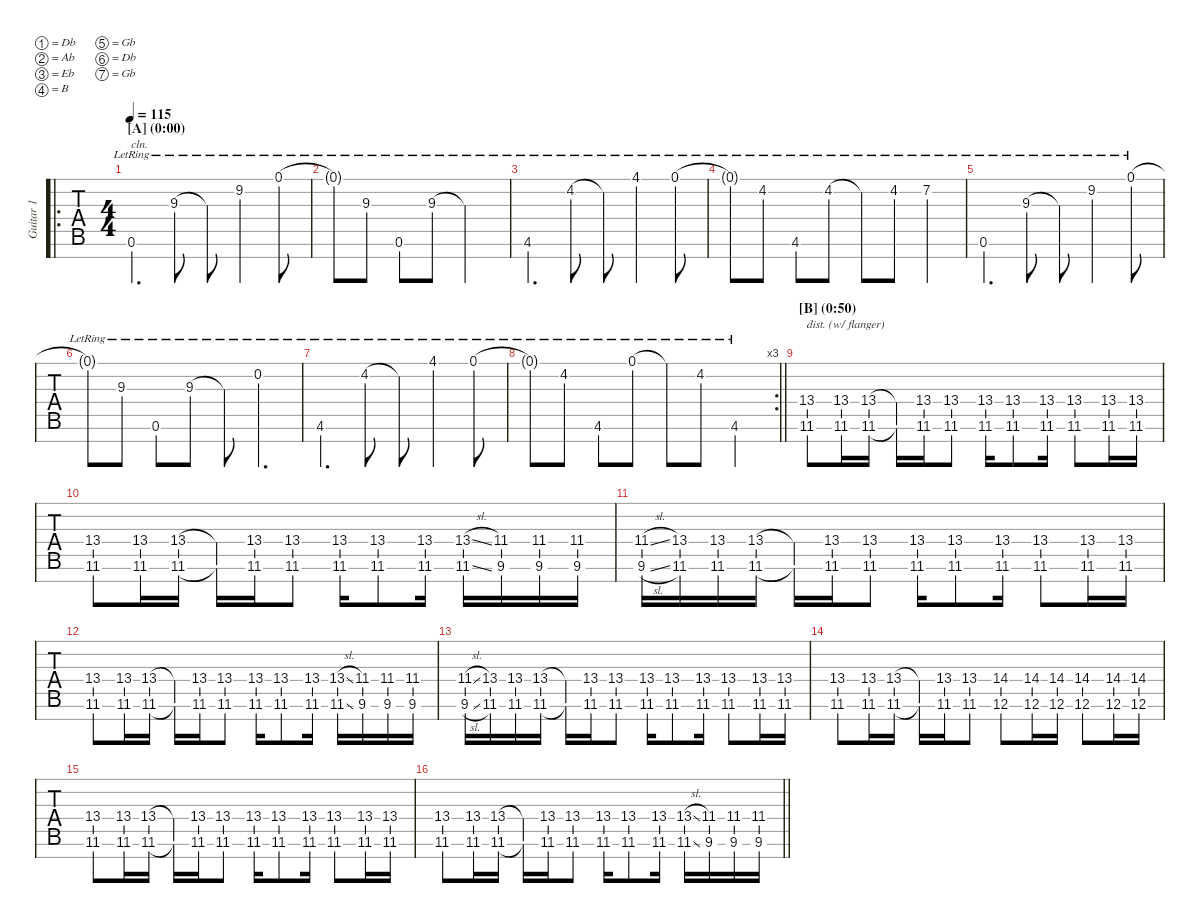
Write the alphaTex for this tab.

\defaultSystemsLayout 2
\hideDynamics
\bracketExtendMode nobrackets
\multiTrackTrackNamePolicy allsystems
\firstSystemTrackNameMode fullname
\otherSystemsTrackNameMode fullname
\otherSystemsTrackNameOrientation horizontal
\track ("Guitar 1" "Gtr. 1") {instrument overdrivenguitar}
\staff {tabs}
\tuning (Db4 Ab3 Eb3 B2 Gb2 Db2 Gb1)
\ro
\ts (4 4)
\section ("" "[A] (0:00)")
\scale
0.999357
\tempo 115
\accidentals auto
\clef g2
\ottava regular
\simile none
\ks c
0.6{lr acc #}.4{d txt "cln." dy mf instrument overdrivenguitar} 9.3{lr}.8 9.3{lr t}.8 9.2{lr}.4 0.1{lr acc #}.8 |
\scale
1.00333 0.1{lr t acc #}.8 9.3{lr}.8 0.6{lr acc #}.8 9.3{lr}.8 9.3{lr t}.2 |
4.6{lr}.4{d} 4.2{lr}.8 4.2{lr t}.8 4.1{lr}.4 0.1{lr acc #}.8 |
\scale
0.997308 0.1{lr t acc #}.8 4.2{lr}.8 4.6{lr}.8 4.2{lr}.8 4.2{lr t}.8 4.2{lr}.8 7.2{lr acc #}.4 |
\scale
1.00269 0.6{lr acc #}.4{d} 9.3{lr}.8 9.3{lr t}.8 9.2{lr}.4 0.1{lr acc #}.8 |
0.1{lr t acc #}.8 9.3{lr}.8 0.6{lr acc #}.8 9.3{lr}.8 9.3{lr t}.8 0.2{lr acc #}.4{d} |
\scale
1.00077 4.6{lr}.4{d} 4.2{lr}.8 4.2{lr t}.8 4.1{lr}.4 0.1{lr acc #}.8 |
\rc 3
\scale
0.99654
\barLineRight lightlight
0.1{lr t acc #}.8 4.2{lr}.8 4.6{lr}.8 0.1{lr acc #}.8 0.1{lr t acc #}.8 4.2{lr}.8 4.6{lr}.4 |
\section ("" "[B] (0:50)")
\scale
1.00135 (11.6 13.4).8{txt "dist. (w/ flanger)" instrument overdrivenguitar} (13.4 11.6).16 (13.4 11.6).16 (13.4{t} 11.6{t}).16 (13.4 11.6).16 (13.4 11.6).8 (13.4 11.6).16 (13.4 11.6).8 (13.4 11.6).16 (13.4 11.6).8 (13.4 11.6).16 (13.4 11.6).16 |
\scale
0.998654 (11.6 13.4).8 (13.4 11.6).16 (13.4 11.6).16 (13.4{t} 11.6{t}).16 (13.4 11.6).16 (13.4 11.6).8 (13.4 11.6).16 (13.4 11.6).8 (13.4 11.6).16 (13.4{sl} 11.6{sl}).16 (11.4{acc #} 9.6{acc #}).16 (9.6{acc #} 11.4{acc #}).16 (9.6{acc #} 11.4{acc #}).16 |
\scale
1.00135 (9.6{sl acc #} 11.4{sl acc #}).16 (11.6 13.4).16 (13.4 11.6).16 (13.4 11.6).16 (13.4{t} 11.6{t}).16 (13.4 11.6).16 (13.4 11.6).8 (13.4 11.6).16 (13.4 11.6).8 (13.4 11.6).16 (13.4 11.6).8 (13.4 11.6).16 (13.4 11.6).16 |
\scale
0.998654 (11.6 13.4).8 (13.4 11.6).16 (13.4 11.6).16 (13.4{t} 11.6{t}).16 (13.4 11.6).16 (13.4 11.6).8 (13.4 11.6).16 (13.4 11.6).8 (13.4 11.6).16 (13.4{sl} 11.6{sl}).16 (11.4{acc #} 9.6{acc #}).16 (9.6{acc #} 11.4{acc #}).16 (9.6{acc #} 11.4{acc #}).16 |
\scale
1.00135 (9.6{sl acc #} 11.4{sl acc #}).16 (11.6 13.4).16 (13.4 11.6).16 (13.4 11.6).16 (13.4{t} 11.6{t}).16 (13.4 11.6).16 (13.4 11.6).8 (13.4 11.6).16 (13.4 11.6).8 (13.4 11.6).16 (13.4 11.6).8 (13.4 11.6).16 (13.4 11.6).16 |
\scale
0.998654 (11.6 13.4).8 (13.4 11.6).16 (13.4 11.6).16 (13.4{t} 11.6{t}).16 (13.4 11.6).16 (13.4 11.6).8 (12.6{acc #} 14.4{acc #}).8 (14.4{acc #} 12.6{acc #}).16 (14.4{acc #} 12.6{acc #}).16 (12.6{acc #} 14.4{acc #}).8 (14.4{acc #} 12.6{acc #}).16 (14.4{acc #} 12.6{acc #}).16 |
\scale
1.0002 (11.6 13.4).8 (13.4 11.6).16 (13.4 11.6).16 (13.4{t} 11.6{t}).16 (13.4 11.6).16 (13.4 11.6).8 (13.4 11.6).16 (13.4 11.6).8 (13.4 11.6).16 (13.4 11.6).8 (13.4 11.6).16 (13.4 11.6).16 |
\scale
0.999798
\barLineRight lightlight
(11.6 13.4).8 (13.4 11.6).16 (13.4 11.6).16 (13.4{t} 11.6{t}).16 (13.4 11.6).16 (13.4 11.6).8 (13.4 11.6).16 (13.4 11.6).8 (13.4 11.6).16 (13.4{sl} 11.6{sl}).16 (11.4{acc #} 9.6{acc #}).16 (9.6{acc #} 11.4{acc #}).16 (9.6{acc #} 11.4{acc #}).16
